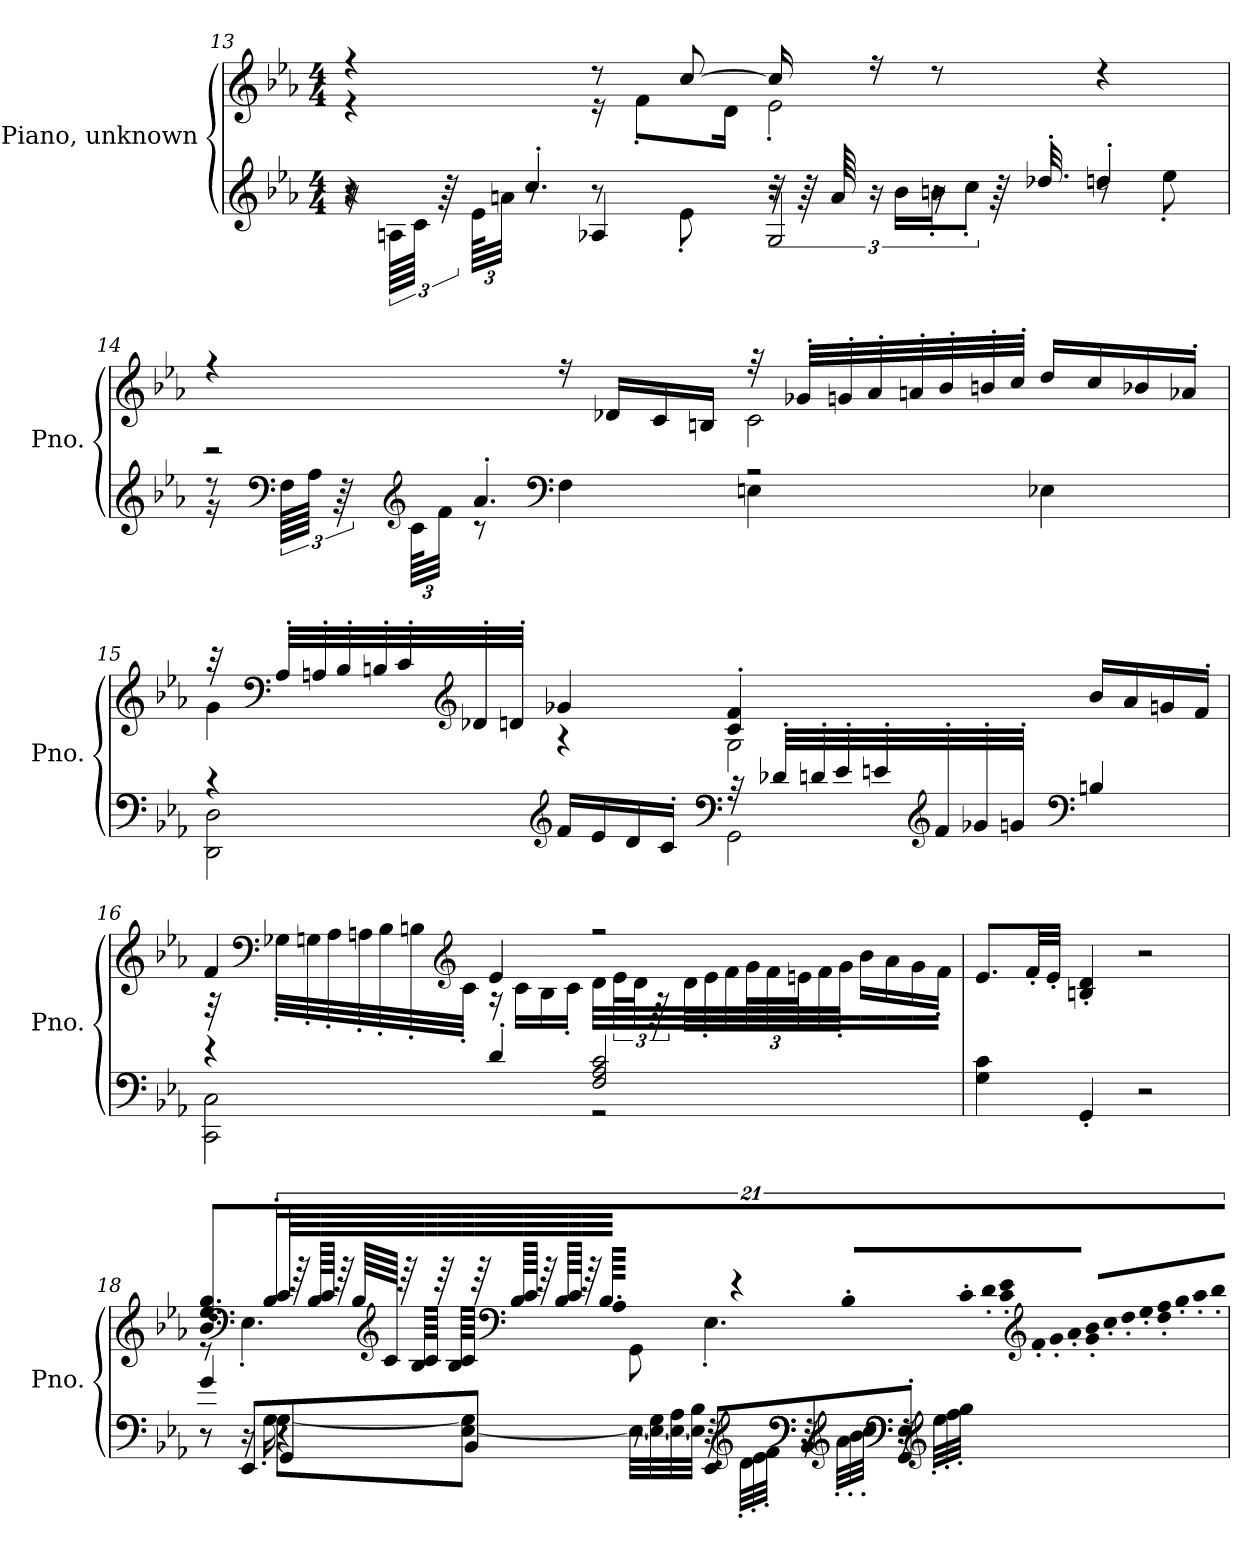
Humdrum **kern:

**kern	**kern
*part1	*part1
*staff2	*staff1
*I"Piano, unknown	*
*I'Pno.	*
!!LO:LB:g=z
*clefG2	*clefG2
*k[b-e-a-]	*k[b-e-a-]
*M4/4	*M4/4
=13	=13
*^	*^
*	*^	*	*
8r	16r	4r	4r	4r
.	96An\LLLL	.	.	.
.	96c\JJJJ	.	.	.
.	96r	.	.	.
*	*Xbrackettup	*	*	*
.	96e-\KLLL	.	.	.
.	48an\JJJ	.	.	.
4.cc'/	8r	.	.	.
.	8r	4A-X/	8r	16r
.	.	.	.	8f'\L
.	8e-'\	.	[8cc/	.
.	.	.	.	16d\Jk
*	*brackettup	*	*	*
32r	12r	2G/	16cc/]	2e-'\
64r	.	.	.	.
64a/	.	.	.	.
16r	.	.	16r	.
.	24b-\LL	.	.	.
16r	24bn'\J	.	8r	.
.	12cc'\J	.	.	.
64r	.	.	.	.
32.dd-X'/	.	.	.	.
4ddn'/	8r	.	4r	.
.	8ee-'\	.	.	.
*	*v	*v	*	*
!!LO:LB:g=z	!!
=14	=14	=14	=14
8r	16r	4r	2r
*clefF4	*	*	*
.	96F\LLLL	.	.
.	96A-\JJJJ	.	.
.	96r	.	.
*clefG2	*	*	*
*	*Xbrackettup	*	*
.	96c\KLLL	.	.
.	48f\JJJ	.	.
4.a-'/	8r	.	.
*clefF4	*	*	*
.	4F\	16r	.
.	.	16d-X/LL	.
.	.	16c/	.
.	.	16Bn/JJ	.
2r	4En\	32r	2c\
.	.	32g-X'/LLL	.
.	.	32gn'/	.
.	.	32a-'/	.
.	.	32an'/	.
.	.	32b-'/	.
.	.	32bn'/	.
.	.	32cc'/JJJ	.
.	4E-X\	16dd/LL	.
.	.	16cc/	.
.	.	16b-X/	.
.	.	16a-X'/JJ	.
!!LO:PB:g=z	!!
=15	=15	=15	=15
4r	2DD\ 2D\	32r	4g\
*	*	*clefF4	*
.	.	32A-'/LLL	.
.	.	32An'/	.
.	.	32B-'/	.
.	.	32Bn'/	.
.	.	32c'/	.
*	*	*clefG2	*
.	.	32d-X'/	.
.	.	32dn'/JJJ	.
*clefG2	*	*	*
16f/LL	.	4g-X/	4r
16e-/	.	.	.
16d/	.	.	.
16c'/JJ	.	.	.
*clefF4	*	*	*
32r	2GG\	4c/' 4f/'	2G\
32d-X'/LLL	.	.	.
32dn'/	.	.	.
32e-'/	.	.	.
32en'/	.	.	.
*clefG2	*	*	*
32f'/	.	.	.
32g-X'/	.	.	.
32gn'/JJJ	.	.	.
*clefF4	*	*	*
4Bn/	.	16b-/LL	.
.	.	16a-/	.
.	.	16gn/	.
.	.	16f'/JJ	.
!!LO:LB:g=z	!!
=16	=16	=16	=16
4r	2CC\ 2C\	4f/	32r
*	*	*clefF4	*
.	.	.	32G-X'\LLL
.	.	.	32Gn'\
.	.	.	32A-'\
.	.	.	32An'\
.	.	.	32B-'\
.	.	.	32Bn'\
*	*	*clefG2	*
.	.	.	32c'\JJJ
4d'/	.	4e-/	16r
.	.	.	16c\LL
.	.	.	16B\
.	.	.	16c'\JJ
2F/ 2A-/ 2c/	2r	2r	32d\LLL
.	.	.	96e-\L
.	.	.	96d\JJJJ
.	.	.	96r
.	.	.	32d\LLL
.	.	.	32e-'\
.	.	.	32f\
*	*	*	*Xbrackettup
.	.	.	96g\L
.	.	.	96f\
.	.	.	96en\J
.	.	.	32f\
.	.	.	32g'\JJJ
.	.	.	16b-\LL
.	.	.	16a-\
.	.	.	16g\
.	.	.	16f'\JJ
*v	*v	*	*
*	*v	*v
=17	=17
4G\ 4c\	8.e-/L
.	32f'/LL
.	32e-'/JJJ
4GG'/	4Bn/' 4d/'
2r	2r
!!LO:LB:g=z
=18	=18
*^	*^
*	*^	*	*
4g/	8r	8r	8.b-/ 8.ee-/ 8.gg/L	8r
*	*	*	*clefF4	*
.	16r	8EE-/L	.	4.E-'\
.	16G'\	.	16B-'/L	.
*	*	*	*brackettup	*
4r	[8G\L	8GG/	96c/JJkk	.
.	.	.	96r	.
.	.	.	96B-/LLLL	.
.	.	.	96c/JJJJ	.
.	.	.	96r	.
.	.	.	96B-/LLLL	.
*	*	*	*clefG2	*
.	.	.	96c/JJJJ	.
.	.	.	96r	.
.	.	.	96B-/LLLL	.
.	.	.	96c/JJJJ	.
.	.	.	96r	.
.	.	.	96B-/LLLL	.
.	[8E-\ 8G\]J	8BB-/J	96c/JJJJ	.
.	.	.	96r	.
*	*	*	*clefF4	*
.	.	.	96B-/LLLL	.
.	.	.	96c/JJJJ	.
.	.	.	96r	.
.	.	.	96B-/LLLL	.
.	.	.	96c/JJJJ	.
.	.	.	96r	.
.	.	.	96B-/KLLL	.
.	.	.	32A-'/JJJ	.
2r	32E-\LLL_	8r	32r	8GG\
.	32E-\_ 32G\	.	32B-'/LLL	.
.	32E-\_ 32A-\	.	32c'/	.
.	32E-\] 32B-\JJJ	.	32d'/	.
.	32r	8EE-/L	32c/' 32e-/'	4.E-'\
*clefG2	*	*	*clefG2	*
.	32d'\LLL	.	32f'/	.
.	32e-'\	.	32g'/	.
.	32f'\JJJ	.	32a-'/JJJ	.
*clefF4	*	*	*	*
.	32r	8BB-/	32g/' 32b-/'LLL	.
*clefG2	*	*	*	*
.	32a-'\LLL	.	32cc'/	.
.	32b-'\	.	32dd'/	.
.	32cc'\JJJ	.	32ee-'/	.
*clefF4	*	*	*	*
.	32r	8GG/' 8E-/'J	32dd/' 32ff/'	.
*clefG2	*	*	*	*
.	32ee-'\LLL	.	32gg'/	.
.	32ff'\	.	32aa-'/	.
.	32gg'\JJJ	.	32bb-'/JJJ	.
*v	*v	*v	*	*
*	*v	*v
=	=
*-	*-
